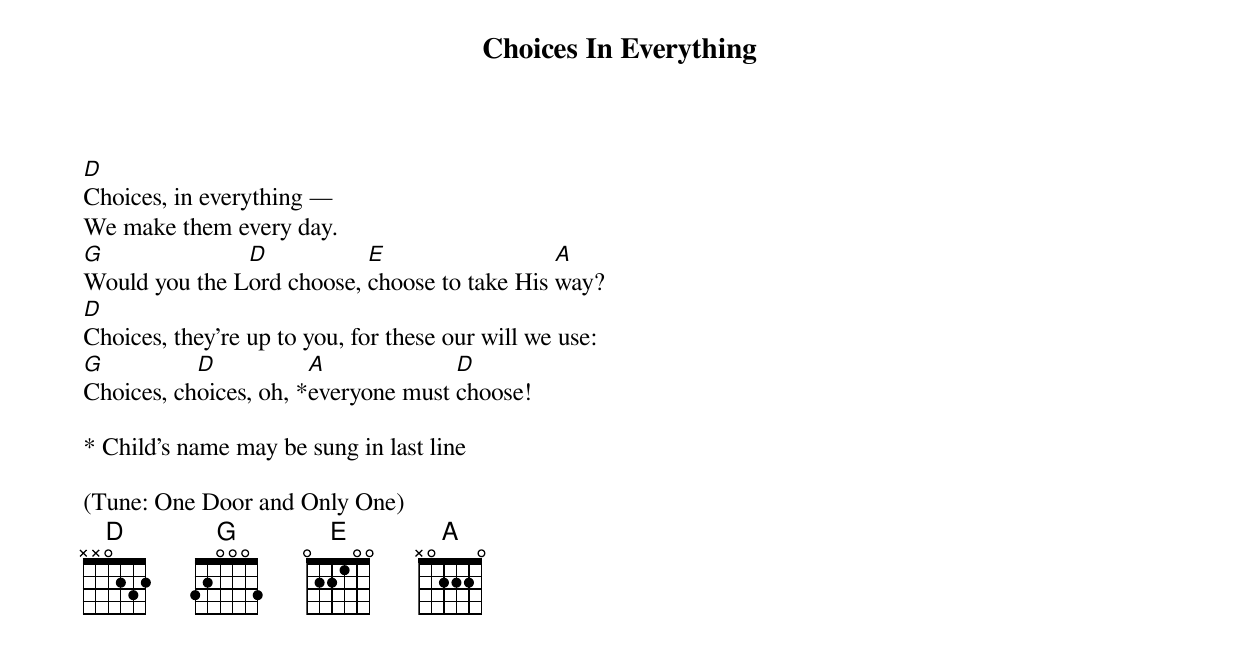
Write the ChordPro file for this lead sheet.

{title: Choices In Everything}


[D]Choices, in everything —
We make them every day.
[G]Would you the L[D]ord choose, [E]choose to take His [A]way?
[D]Choices, they're up to you, for these our will we use:
[G]Choices, ch[D]oices, oh, *[A]everyone must [D]choose!

* Child's name may be sung in last line

(Tune: One Door and Only One)
